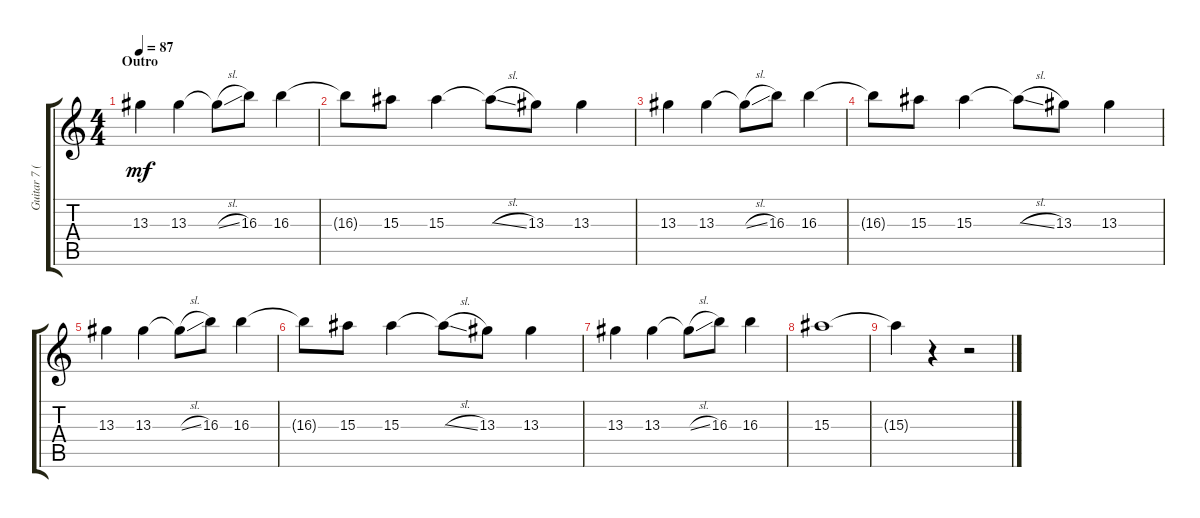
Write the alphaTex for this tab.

\track ("Guitar 7 (Dist)" "Guitar 7 (") {instrument distortionguitar}
\staff {score tabs}
\tuning (E4 B3 G3 D3 A2 E2) {hide}
\ts (4 4)
\section ("" "Outro")
\tempo 87
\clef g2
\ks c
13.3.4{dy mf} 13.3.4 13.3{sl t}.8 16.3.8 16.3.4 |
16.3{t}.8 15.3.8 15.3.4 15.3{sl t}.8 13.3.8 13.3.4 |
13.3.4 13.3.4 13.3{sl t}.8 16.3.8 16.3.4 |
16.3{t}.8 15.3.8 15.3.4 15.3{sl t}.8 13.3.8 13.3.4 |
13.3.4 13.3.4 13.3{sl t}.8 16.3.8 16.3.4 |
16.3{t}.8 15.3.8 15.3.4 15.3{sl t}.8 13.3.8 13.3.4 |
13.3.4 13.3.4 13.3{sl t}.8 16.3.8 16.3.4 |
15.3.1 |
15.3{t}.4 r.4 r.2
